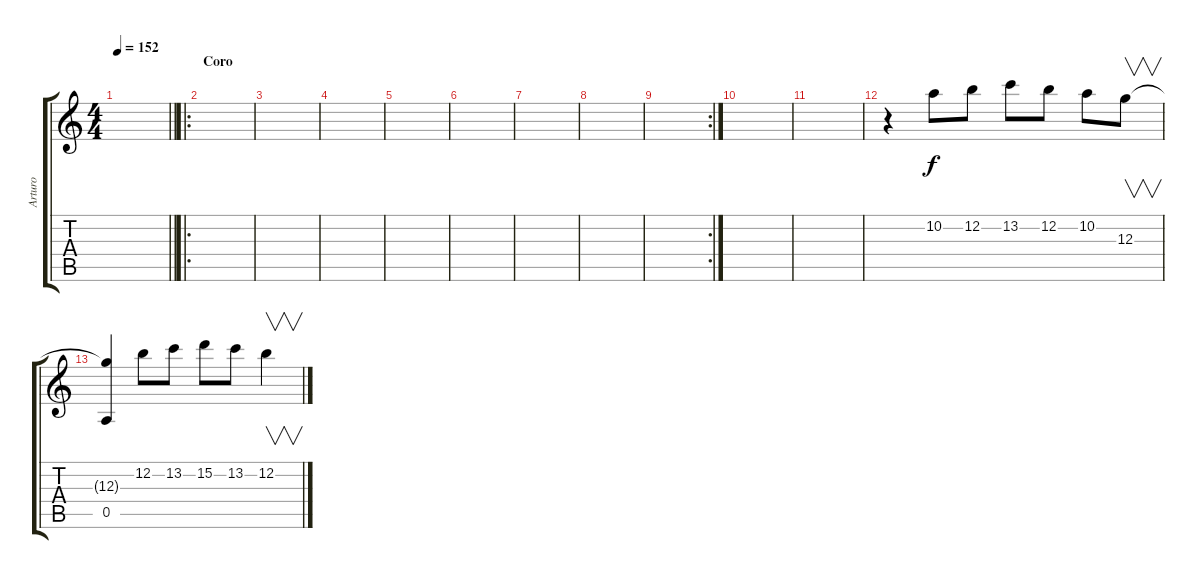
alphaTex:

\track ("Arturo" "Arturo") {instrument distortionguitar}
\staff {score tabs}
\tuning (E4 B3 G3 D3 A2 E2) {hide}
\ts (4 4)
\tempo 152
\clef g2
\barLineRight lightlight
\ks c
|
\ro
\section ("" "Coro")
|
|
|
|
|
|
|
\rc 2
|
|
|
r.4 10.2.8{volume 11} 12.2.8 13.2.8 12.2.8 10.2.8 12.3.8{v} |
(12.3{t} 0.5).4 12.2.8 13.2.8 15.2.8 13.2.8 12.2.4{v}
